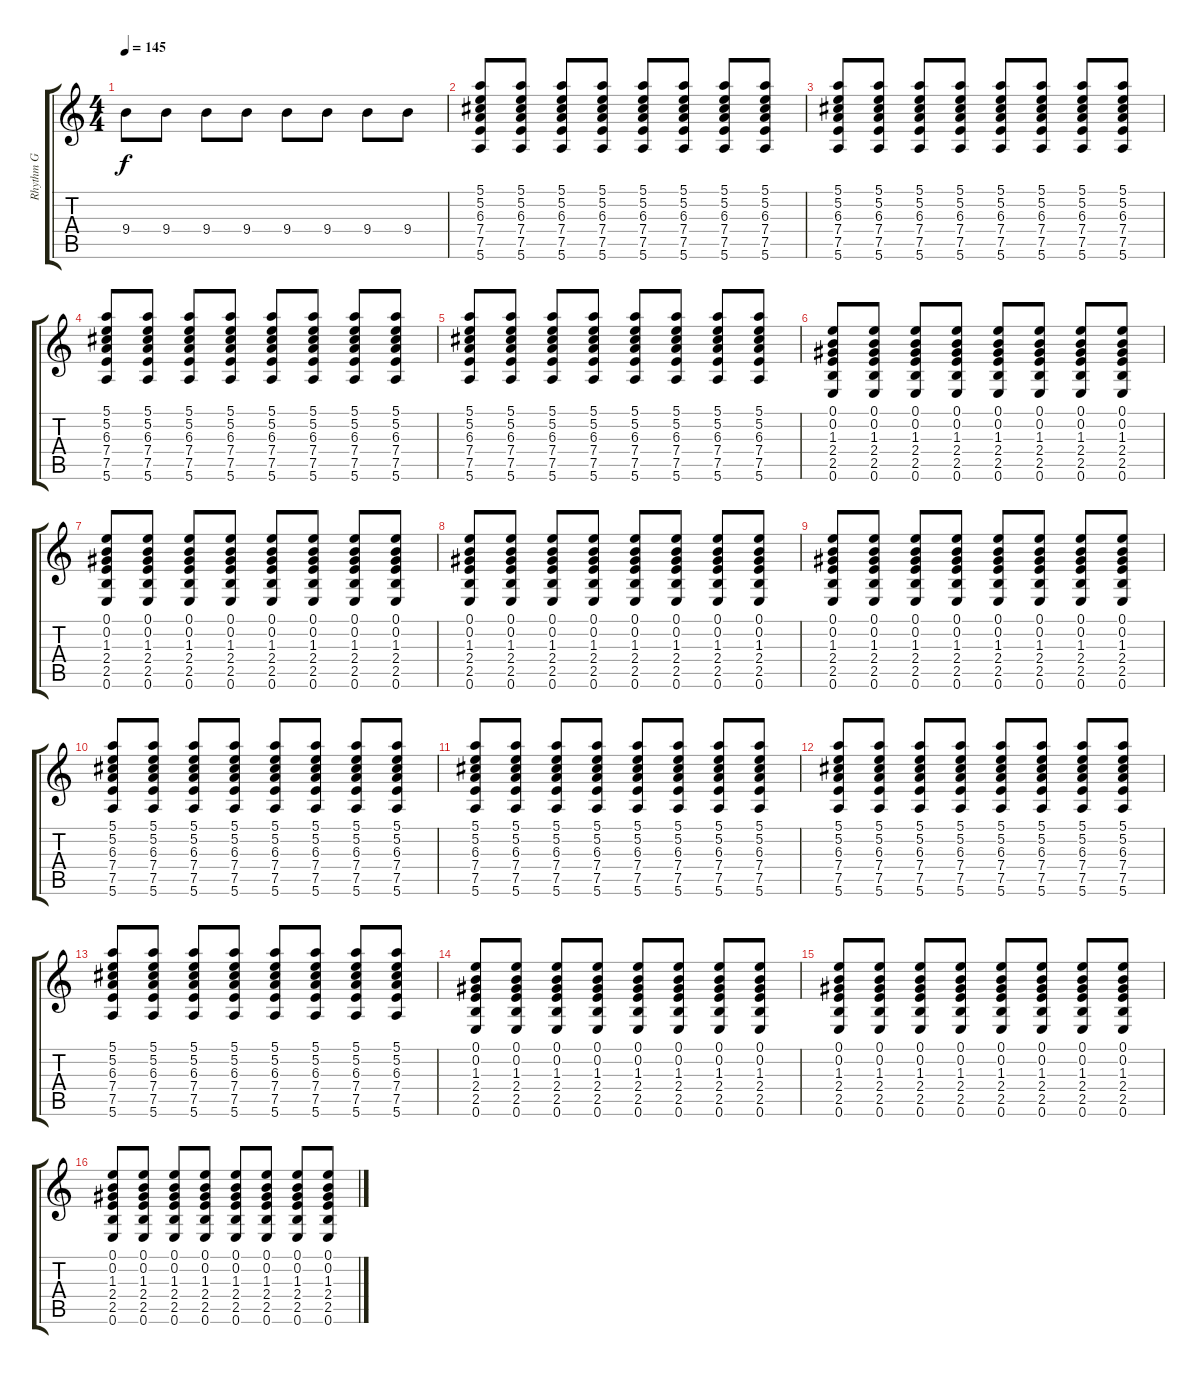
\track ("Rhythm G" "Rhythm G") {instrument distortionguitar}
\staff {score tabs}
\tuning (E4 B3 G3 D3 A2 E2) {hide}
\ts (4 4)
\tempo 145
\clef g2
\ks c
9.4.8{dy f} 9.4.8 9.4.8 9.4.8 9.4.8 9.4.8 9.4.8 9.4.8 |
(5.1 5.2 6.3 7.4 7.5 5.6).8 (5.1 5.2 6.3 7.4 7.5 5.6).8 (5.1 5.2 6.3 7.4 7.5 5.6).8 (5.1 5.2 6.3 7.4 7.5 5.6).8 (5.1 5.2 6.3 7.4 7.5 5.6).8 (5.1 5.2 6.3 7.4 7.5 5.6).8 (5.1 5.2 6.3 7.4 7.5 5.6).8 (5.1 5.2 6.3 7.4 7.5 5.6).8 |
(5.1 5.2 6.3 7.4 7.5 5.6).8 (5.1 5.2 6.3 7.4 7.5 5.6).8 (5.1 5.2 6.3 7.4 7.5 5.6).8 (5.1 5.2 6.3 7.4 7.5 5.6).8 (5.1 5.2 6.3 7.4 7.5 5.6).8 (5.1 5.2 6.3 7.4 7.5 5.6).8 (5.1 5.2 6.3 7.4 7.5 5.6).8 (5.1 5.2 6.3 7.4 7.5 5.6).8 |
(5.1 5.2 6.3 7.4 7.5 5.6).8 (5.1 5.2 6.3 7.4 7.5 5.6).8 (5.1 5.2 6.3 7.4 7.5 5.6).8 (5.1 5.2 6.3 7.4 7.5 5.6).8 (5.1 5.2 6.3 7.4 7.5 5.6).8 (5.1 5.2 6.3 7.4 7.5 5.6).8 (5.1 5.2 6.3 7.4 7.5 5.6).8 (5.1 5.2 6.3 7.4 7.5 5.6).8 |
(5.1 5.2 6.3 7.4 7.5 5.6).8 (5.1 5.2 6.3 7.4 7.5 5.6).8 (5.1 5.2 6.3 7.4 7.5 5.6).8 (5.1 5.2 6.3 7.4 7.5 5.6).8 (5.1 5.2 6.3 7.4 7.5 5.6).8 (5.1 5.2 6.3 7.4 7.5 5.6).8 (5.1 5.2 6.3 7.4 7.5 5.6).8 (5.1 5.2 6.3 7.4 7.5 5.6).8 |
(0.1 0.2 1.3 2.4 2.5 0.6).8 (0.1 0.2 1.3 2.4 2.5 0.6).8 (0.1 0.2 1.3 2.4 2.5 0.6).8 (0.1 0.2 1.3 2.4 2.5 0.6).8 (0.1 0.2 1.3 2.4 2.5 0.6).8 (0.1 0.2 1.3 2.4 2.5 0.6).8 (0.1 0.2 1.3 2.4 2.5 0.6).8 (0.1 0.2 1.3 2.4 2.5 0.6).8 |
(0.1 0.2 1.3 2.4 2.5 0.6).8 (0.1 0.2 1.3 2.4 2.5 0.6).8 (0.1 0.2 1.3 2.4 2.5 0.6).8 (0.1 0.2 1.3 2.4 2.5 0.6).8 (0.1 0.2 1.3 2.4 2.5 0.6).8 (0.1 0.2 1.3 2.4 2.5 0.6).8 (0.1 0.2 1.3 2.4 2.5 0.6).8 (0.1 0.2 1.3 2.4 2.5 0.6).8 |
(0.1 0.2 1.3 2.4 2.5 0.6).8 (0.1 0.2 1.3 2.4 2.5 0.6).8 (0.1 0.2 1.3 2.4 2.5 0.6).8 (0.1 0.2 1.3 2.4 2.5 0.6).8 (0.1 0.2 1.3 2.4 2.5 0.6).8 (0.1 0.2 1.3 2.4 2.5 0.6).8 (0.1 0.2 1.3 2.4 2.5 0.6).8 (0.1 0.2 1.3 2.4 2.5 0.6).8 |
(0.1 0.2 1.3 2.4 2.5 0.6).8 (0.1 0.2 1.3 2.4 2.5 0.6).8 (0.1 0.2 1.3 2.4 2.5 0.6).8 (0.1 0.2 1.3 2.4 2.5 0.6).8 (0.1 0.2 1.3 2.4 2.5 0.6).8 (0.1 0.2 1.3 2.4 2.5 0.6).8 (0.1 0.2 1.3 2.4 2.5 0.6).8 (0.1 0.2 1.3 2.4 2.5 0.6).8 |
(5.1 5.2 6.3 7.4 7.5 5.6).8 (5.1 5.2 6.3 7.4 7.5 5.6).8 (5.1 5.2 6.3 7.4 7.5 5.6).8 (5.1 5.2 6.3 7.4 7.5 5.6).8 (5.1 5.2 6.3 7.4 7.5 5.6).8 (5.1 5.2 6.3 7.4 7.5 5.6).8 (5.1 5.2 6.3 7.4 7.5 5.6).8 (5.1 5.2 6.3 7.4 7.5 5.6).8 |
(5.1 5.2 6.3 7.4 7.5 5.6).8 (5.1 5.2 6.3 7.4 7.5 5.6).8 (5.1 5.2 6.3 7.4 7.5 5.6).8 (5.1 5.2 6.3 7.4 7.5 5.6).8 (5.1 5.2 6.3 7.4 7.5 5.6).8 (5.1 5.2 6.3 7.4 7.5 5.6).8 (5.1 5.2 6.3 7.4 7.5 5.6).8 (5.1 5.2 6.3 7.4 7.5 5.6).8 |
(5.1 5.2 6.3 7.4 7.5 5.6).8 (5.1 5.2 6.3 7.4 7.5 5.6).8 (5.1 5.2 6.3 7.4 7.5 5.6).8 (5.1 5.2 6.3 7.4 7.5 5.6).8 (5.1 5.2 6.3 7.4 7.5 5.6).8 (5.1 5.2 6.3 7.4 7.5 5.6).8 (5.1 5.2 6.3 7.4 7.5 5.6).8 (5.1 5.2 6.3 7.4 7.5 5.6).8 |
(5.1 5.2 6.3 7.4 7.5 5.6).8 (5.1 5.2 6.3 7.4 7.5 5.6).8 (5.1 5.2 6.3 7.4 7.5 5.6).8 (5.1 5.2 6.3 7.4 7.5 5.6).8 (5.1 5.2 6.3 7.4 7.5 5.6).8 (5.1 5.2 6.3 7.4 7.5 5.6).8 (5.1 5.2 6.3 7.4 7.5 5.6).8 (5.1 5.2 6.3 7.4 7.5 5.6).8 |
(0.1 0.2 1.3 2.4 2.5 0.6).8 (0.1 0.2 1.3 2.4 2.5 0.6).8 (0.1 0.2 1.3 2.4 2.5 0.6).8 (0.1 0.2 1.3 2.4 2.5 0.6).8 (0.1 0.2 1.3 2.4 2.5 0.6).8 (0.1 0.2 1.3 2.4 2.5 0.6).8 (0.1 0.2 1.3 2.4 2.5 0.6).8 (0.1 0.2 1.3 2.4 2.5 0.6).8 |
(0.1 0.2 1.3 2.4 2.5 0.6).8 (0.1 0.2 1.3 2.4 2.5 0.6).8 (0.1 0.2 1.3 2.4 2.5 0.6).8 (0.1 0.2 1.3 2.4 2.5 0.6).8 (0.1 0.2 1.3 2.4 2.5 0.6).8 (0.1 0.2 1.3 2.4 2.5 0.6).8 (0.1 0.2 1.3 2.4 2.5 0.6).8 (0.1 0.2 1.3 2.4 2.5 0.6).8 |
(0.1 0.2 1.3 2.4 2.5 0.6).8 (0.1 0.2 1.3 2.4 2.5 0.6).8 (0.1 0.2 1.3 2.4 2.5 0.6).8 (0.1 0.2 1.3 2.4 2.5 0.6).8 (0.1 0.2 1.3 2.4 2.5 0.6).8 (0.1 0.2 1.3 2.4 2.5 0.6).8 (0.1 0.2 1.3 2.4 2.5 0.6).8 (0.1 0.2 1.3 2.4 2.5 0.6).8
